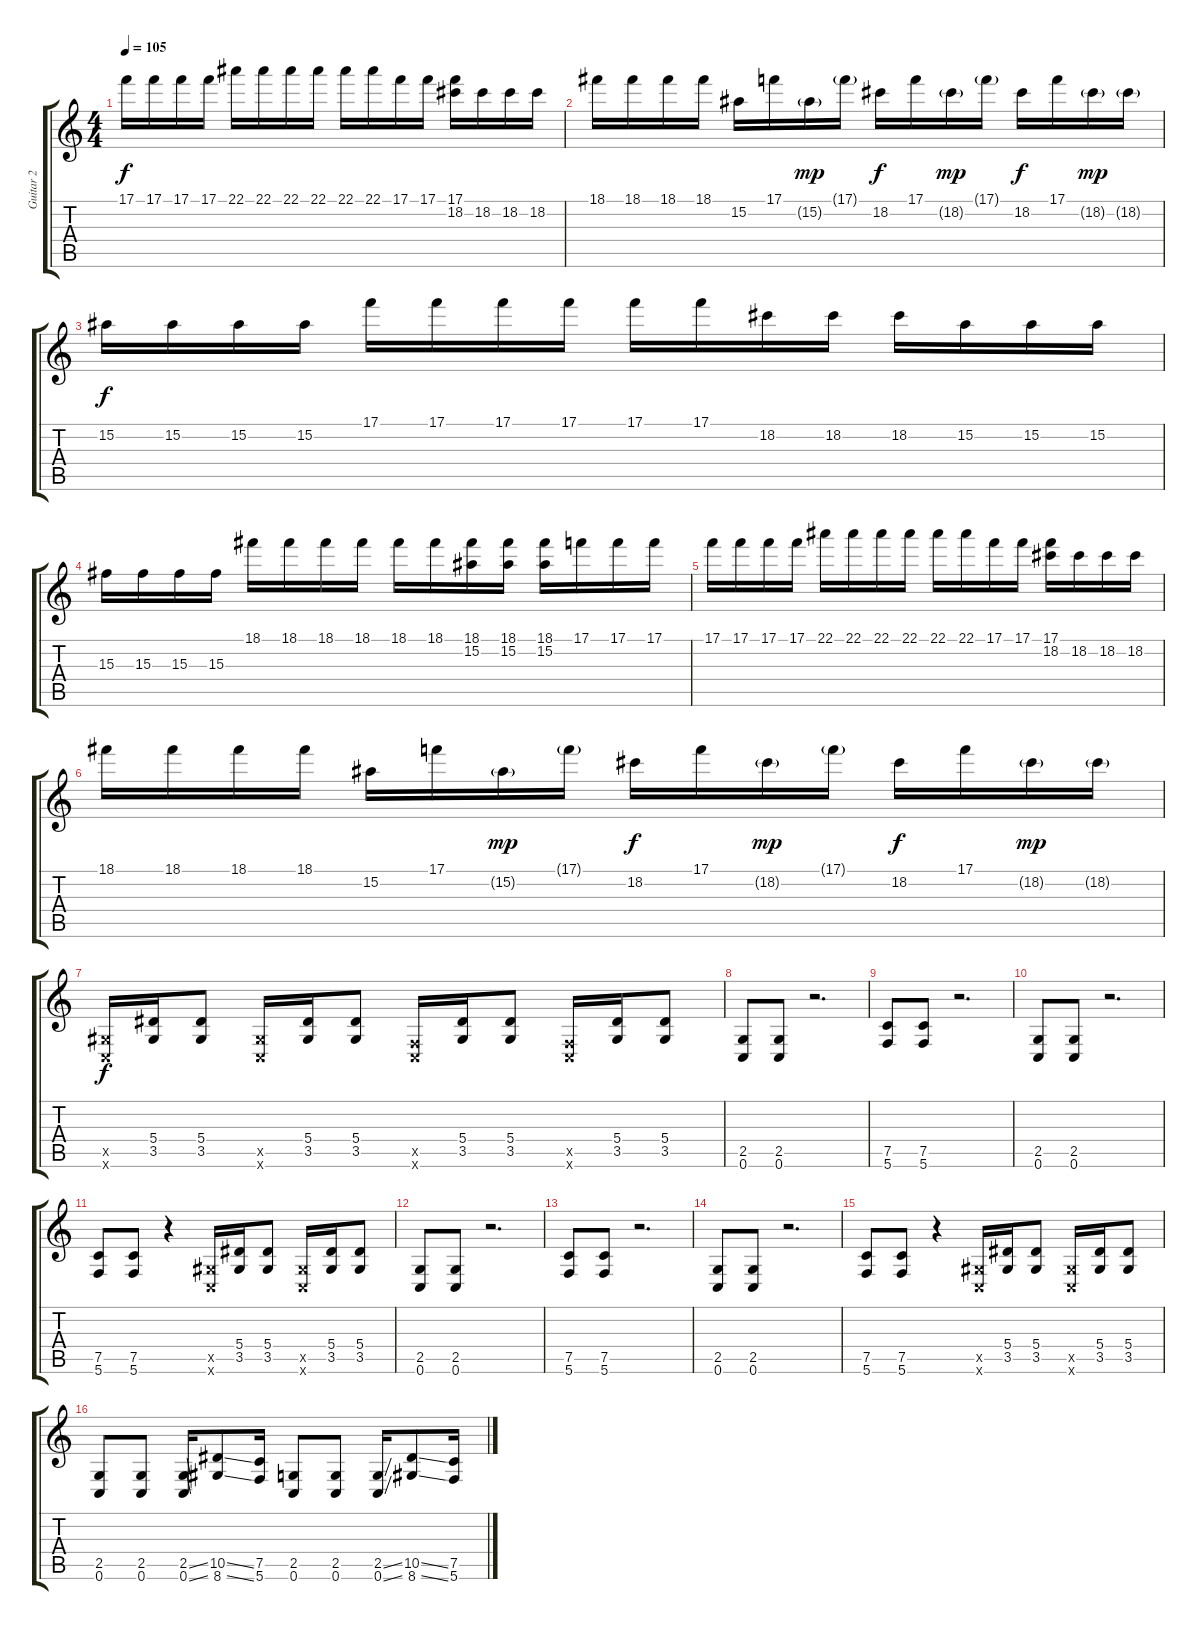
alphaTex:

\track ("Guitar 2" "Guitar 2") {instrument distortionguitar}
\staff {score tabs}
\tuning (C4 G3 Eb3 Bb2 F2 C2) {hide}
\ts (4 4)
\tempo 105
\clef g2
\ks c
17.1.16{dy f} 17.1.16 17.1.16 17.1.16 22.1.16 22.1.16 22.1.16 22.1.16 22.1.16 22.1.16 17.1.16 17.1.16 (17.1 18.2).16 18.2.16 18.2.16 18.2.16 |
18.1.16 18.1.16 18.1.16 18.1.16 15.2.16 17.1.16 15.2{g}.16{dy mp} 17.1{g}.16 18.2.16{dy f} 17.1.16 18.2{g}.16{dy mp} 17.1{g}.16 18.2.16{dy f} 17.1.16 18.2{g}.16{dy mp} 18.2{g}.16 |
15.2.16{dy f} 15.2.16 15.2.16 15.2.16 17.1.16 17.1.16 17.1.16 17.1.16 17.1.16 17.1.16 18.2.16 18.2.16 18.2.16 15.2.16 15.2.16 15.2.16 |
15.3.16 15.3.16 15.3.16 15.3.16 18.1.16 18.1.16 18.1.16 18.1.16 18.1.16 18.1.16 (18.1 15.2).16 (18.1 15.2).16 (18.1 15.2).16 17.1.16 17.1.16 17.1.16 |
17.1.16 17.1.16 17.1.16 17.1.16 22.1.16 22.1.16 22.1.16 22.1.16 22.1.16 22.1.16 17.1.16 17.1.16 (17.1 18.2).16 18.2.16 18.2.16 18.2.16 |
18.1.16 18.1.16 18.1.16 18.1.16 15.2.16 17.1.16 15.2{g}.16{dy mp} 17.1{g}.16 18.2.16{dy f} 17.1.16 18.2{g}.16{dy mp} 17.1{g}.16 18.2.16{dy f} 17.1.16 18.2{g}.16{dy mp} 18.2{g}.16 |
(3.5{x} 0.6{x}).16{dy f} (5.4 3.5).16 (5.4 3.5).8 (3.5{x} 0.6{x}).16 (5.4 3.5).16 (5.4 3.5).8 (0.5{x} 0.6{x}).16 (5.4 3.5).16 (5.4 3.5).8 (0.5{x} 0.6{x}).16 (5.4 3.5).16 (5.4 3.5).8 |
(2.5 0.6).8 (2.5 0.6).8 r.2{d} |
(7.5 5.6).8 (7.5 5.6).8 r.2{d} |
(2.5 0.6).8 (2.5 0.6).8 r.2{d} |
(7.5 5.6).8 (7.5 5.6).8 r.4 (3.5{x} 0.6{x}).16 (5.4 3.5).16 (5.4 3.5).8 (3.5{x} 0.6{x}).16 (5.4 3.5).16 (5.4 3.5).8 |
(2.5 0.6).8 (2.5 0.6).8 r.2{d} |
(7.5 5.6).8 (7.5 5.6).8 r.2{d} |
(2.5 0.6).8 (2.5 0.6).8 r.2{d} |
(7.5 5.6).8 (7.5 5.6).8 r.4 (3.5{x} 0.6{x}).16 (5.4 3.5).16 (5.4 3.5).8 (3.5{x} 0.6{x}).16 (5.4 3.5).16 (5.4 3.5).8 |
(2.5 0.6).8 (2.5 0.6).8 (2.5{ss} 0.6{ss}).16 (10.5{ss} 8.6{ss}).8 (7.5 5.6).16 (2.5 0.6).8 (2.5 0.6).8 (2.5{ss} 0.6{ss}).16 (10.5{ss} 8.6{ss}).8 (7.5 5.6).16
